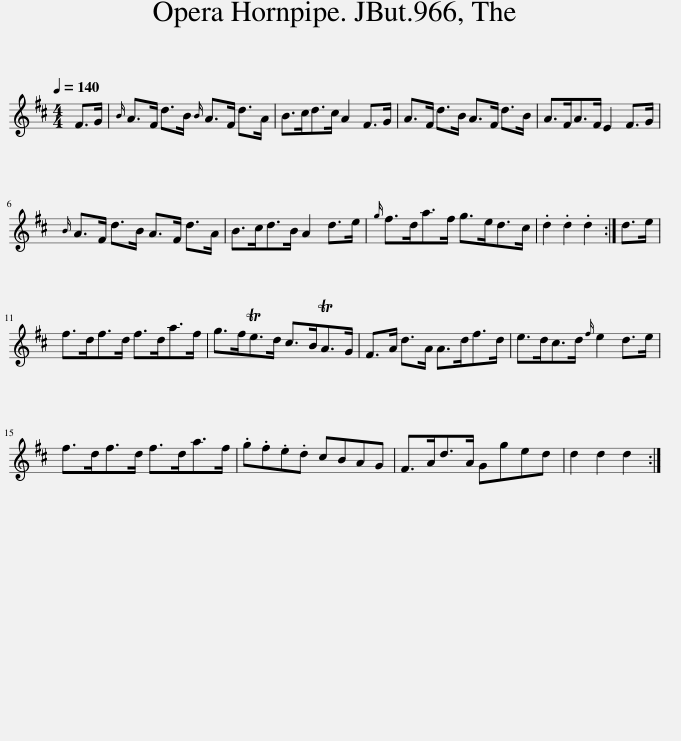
X:1
L:1/8
Q:1/4=140
M:4/4
I:linebreak $
K:D
V:1 treble
V:1
 F>G |{B} A>F d>B{B} A>F d>A | B>cd>c A2 F>G | A>F d>B A>F d>B | A>FA>F E2 F>G |$ %5
{B} A>F d>B A>F d>A | B>cd>B A2 d>e |{g} f>da>f g>ed>c | .d2 .d2 .d2 :| d>e |$ %10
 f>df>d f>da>f | g>fTe>d c>BTA>G | F>A d>A A>df>d | e>dc>d{f} e2 d>e |$ f>df>d f>da>f | %15
 .g.f.e.d cBAG | F>Ad>A Gged | d2 d2 d2 :| %18
